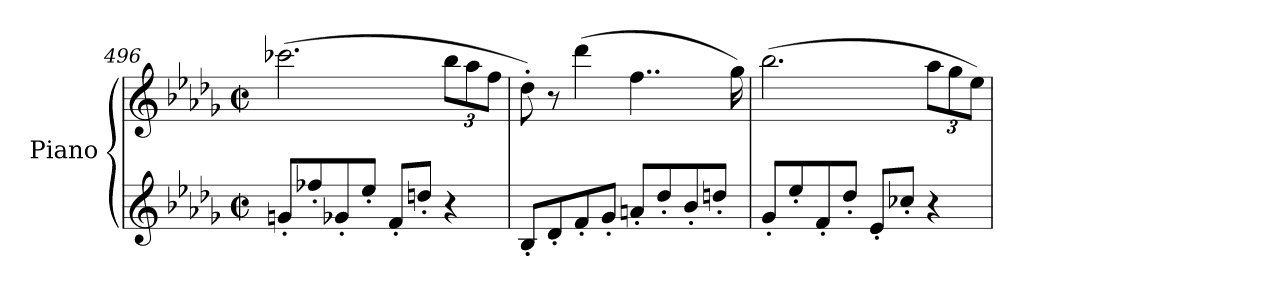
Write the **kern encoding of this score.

**kern	**kern
*part1	*part1
*staff2	*staff1
*I"Piano	*
*I'Pno	*
*clefG2	*clefG2
*k[b-e-a-d-g-]	*k[b-e-a-d-g-]
*M2/2	*M2/2
*met(c|)	*met(c|)
=496	=496
8gn'/L	(>2.ccc-X\
8ff-X'/	.
8g-X'/	.
8ee-'/J	.
8f'/L	.
8ddn'/J	.
*	*Xbrackettup
4r	12bb-\L
.	12aa-\
.	12ff\J
!!LO:LB:g=z
=497	=497
8B-'/L	8dd-'\)
8d-'/	8r
8f'/	(>4ddd-\
8g-'/J	.
8an'/L	4..ff\
8dd-'/	.
8b-'/	.
8ddn'/J	.
.	16gg-\)
=498	=498
8g-'/L	(>2.bb-\
8ee-'/	.
8f'/	.
8dd-'/J	.
8e-'/L	.
8cc-X'/J	.
4r	12aa-\L
.	12gg-\
.	12ee-\J)
=	=
*-	*-
